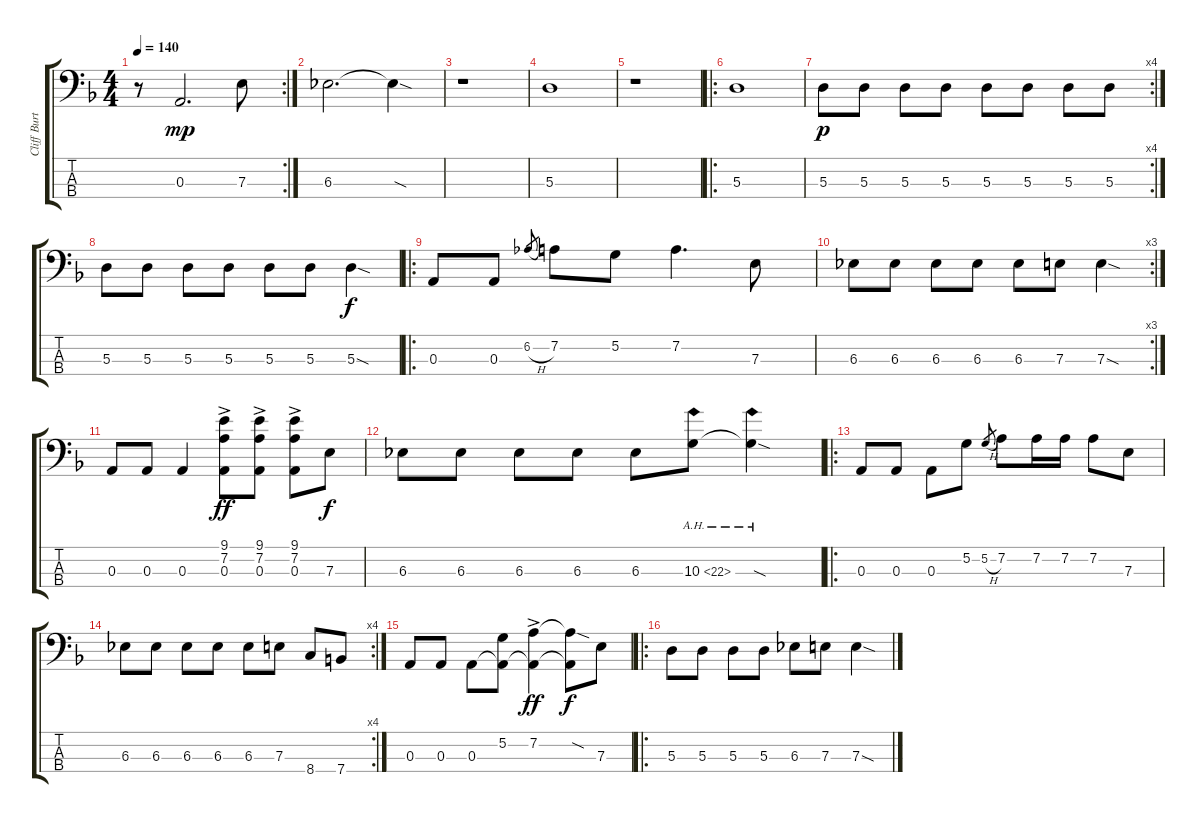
\track ("Cliff Burton - Bass" "Cliff Burt") {instrument electricbassfinger}
\staff {score tabs}
\tuning (G2 D2 A1 E1) {hide}
\rc 2
\ts (4 4)
\tempo 140
\clef f4
\ks f
r.8{dy mp} 0.3.2{d} 7.3.8 |
6.3.2{d} 6.3{sod t}.4 |
r.1 |
5.3.1 |
r.1 |
\ro
5.3.1 |
\rc 4
5.3.8{dy p} 5.3.8 5.3.8 5.3.8 5.3.8 5.3.8 5.3.8 5.3.8 |
5.3.8 5.3.8 5.3.8 5.3.8 5.3.8 5.3.8 5.3{sod}.4{dy f} |
\ro
0.3.8 0.3.8 6.2{h}.8{gr} 7.2.8 5.2.8 7.2.4{d} 7.3.8 |
\rc 3
6.3.8 6.3.8 6.3.8 6.3.8 6.3.8 7.3.8 7.3{sod}.4 |
0.3.8 0.3.8 0.3.4 (9.1{ac} 7.2{ac} 0.3{ac}).8{dy ff} (9.1{ac} 7.2{ac} 0.3{ac}).8 (9.1{ac} 7.2{ac} 0.3{ac}).8 7.3.8{dy f} |
6.3.8 6.3.8 6.3.8 6.3.8 6.3.8 10.3{ah 12}.8 10.3{ah 12 sod t}.4 |
\ro
0.3.8 0.3.8 0.3.8 5.2.8 5.2{h}.8{gr} 7.2.8 7.2.16 7.2.16 7.2.8 7.3.8 |
\rc 4
6.3.8 6.3.8 6.3.8 6.3.8 6.3.8 7.3.8 8.4.8 7.4.8 |
0.3.8 0.3.8 0.3.8 (5.2 0.3{t}).8 (7.2{ac} 0.3{t}).4{dy ff} (7.2{sod t} 0.3{t}).8{dy f} 7.3.8 |
\ro
5.3.8 5.3.8 5.3.8 5.3.8 6.3.8 7.3.8 7.3{sod}.4
